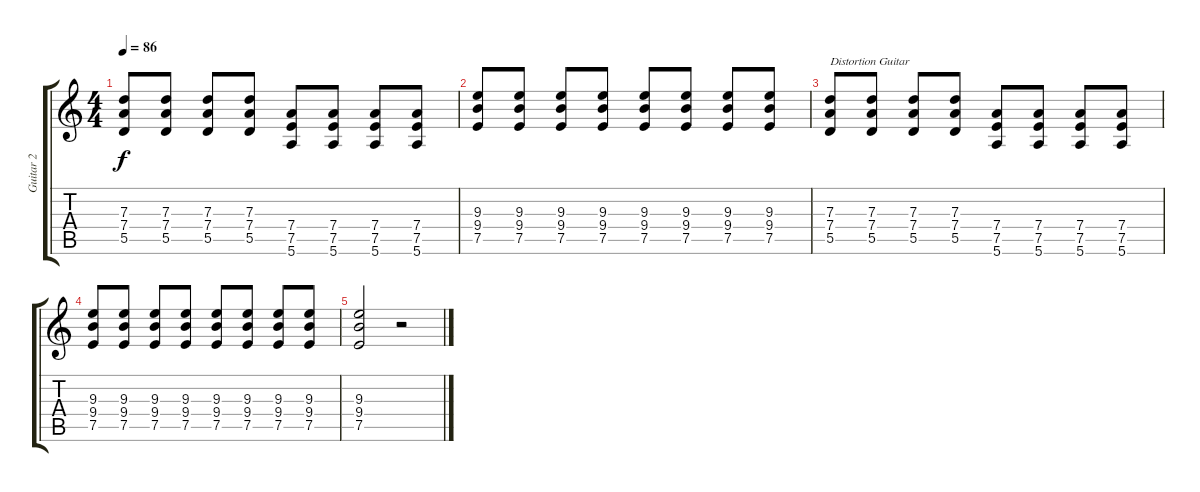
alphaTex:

\track ("Guitar 2" "Guitar 2") {instrument distortionguitar}
\staff {score tabs}
\tuning (E4 B3 G3 D3 A2 E2) {hide}
\ts (4 4)
\tempo 86
\clef g2
\ks c
(7.3 7.4 5.5).8{dy f} (7.3 7.4 5.5).8 (7.3 7.4 5.5).8 (7.3 7.4 5.5).8 (7.4 7.5 5.6).8 (7.4 7.5 5.6).8 (7.4 7.5 5.6).8 (7.4 7.5 5.6).8 |
(9.3 9.4 7.5).8 (9.3 9.4 7.5).8 (9.3 9.4 7.5).8 (9.3 9.4 7.5).8 (9.3 9.4 7.5).8 (9.3 9.4 7.5).8 (9.3 9.4 7.5).8 (9.3 9.4 7.5).8 |
(7.3 7.4 5.5).8{txt "Distortion Guitar" instrument distortionguitar} (7.3 7.4 5.5).8 (7.3 7.4 5.5).8 (7.3 7.4 5.5).8 (7.4 7.5 5.6).8 (7.4 7.5 5.6).8 (7.4 7.5 5.6).8 (7.4 7.5 5.6).8 |
(9.3 9.4 7.5).8 (9.3 9.4 7.5).8 (9.3 9.4 7.5).8 (9.3 9.4 7.5).8 (9.3 9.4 7.5).8 (9.3 9.4 7.5).8 (9.3 9.4 7.5).8 (9.3 9.4 7.5).8 |
(9.3 9.4 7.5).2 r.2
